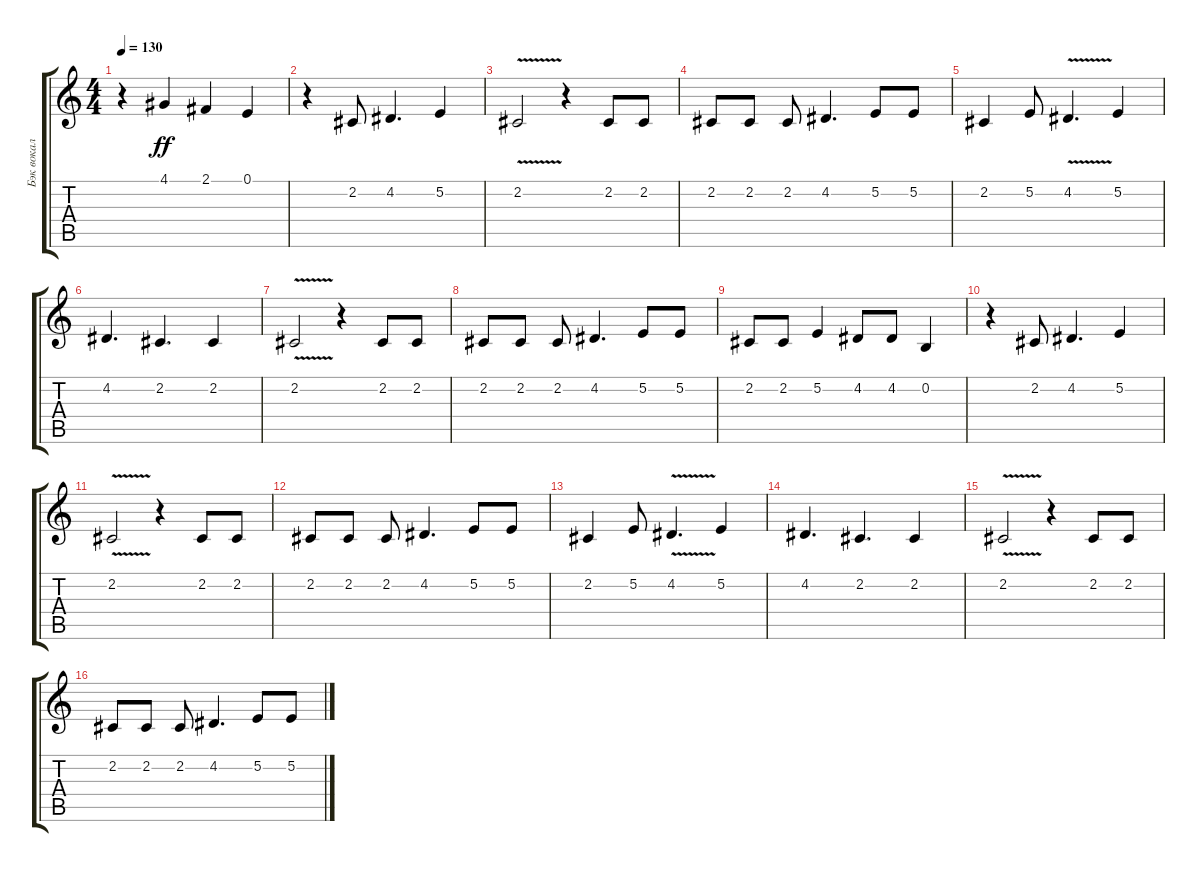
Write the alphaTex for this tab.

\track ("Бэк вокал" "Бэк вокал") {instrument synthvoice}
\staff {score tabs}
\tuning (E4 B3 G3 D3 A2 E2) {hide}
\ts (4 4)
\tempo 130
\clef g2
\ks c
r.4{dy f} 4.1.4{dy ff} 2.1.4 0.1.4 |
r.4 2.2.8 4.2.4{d} 5.2.4 |
2.2{v}.2 r.4 2.2.8 2.2.8 |
2.2.8 2.2.8 2.2.8 4.2.4{d} 5.2.8 5.2.8 |
2.2.4 5.2.8 4.2{v}.4{d} 5.2.4 |
4.2.4{d} 2.2.4{d} 2.2.4 |
2.2{v}.2 r.4 2.2.8 2.2.8 |
2.2.8 2.2.8 2.2.8 4.2.4{d} 5.2.8 5.2.8 |
2.2.8 2.2.8 5.2.4 4.2.8 4.2.8 0.2.4 |
r.4 2.2.8 4.2.4{d} 5.2.4 |
2.2{v}.2 r.4 2.2.8 2.2.8 |
2.2.8 2.2.8 2.2.8 4.2.4{d} 5.2.8 5.2.8 |
2.2.4 5.2.8 4.2{v}.4{d} 5.2.4 |
4.2.4{d} 2.2.4{d} 2.2.4 |
2.2{v}.2 r.4 2.2.8 2.2.8 |
2.2.8 2.2.8 2.2.8 4.2.4{d} 5.2.8 5.2.8
